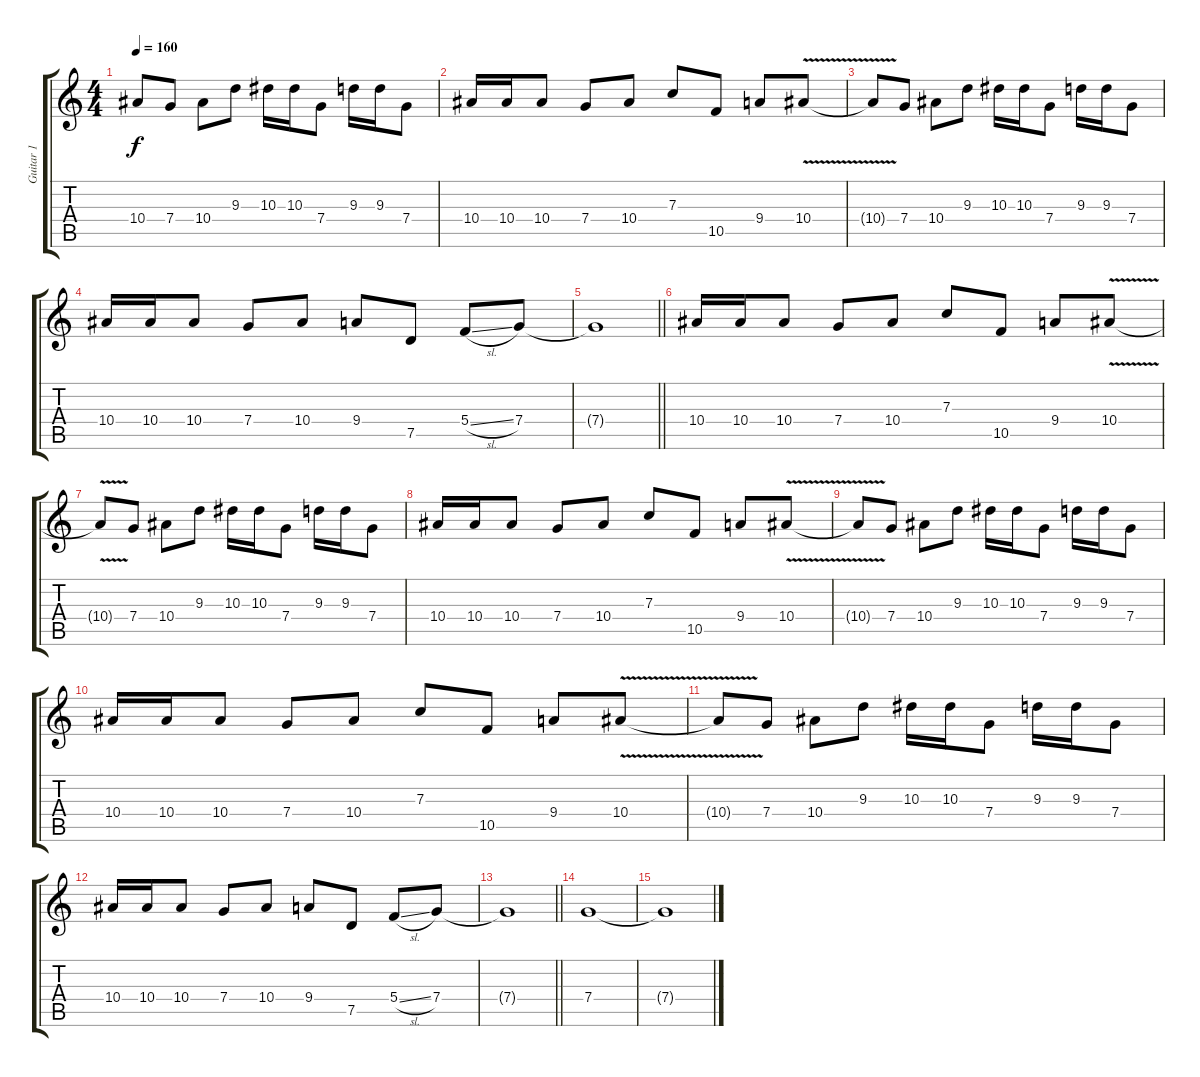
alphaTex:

\track ("Guitar 1" "Guitar 1") {instrument distortionguitar}
\staff {score tabs}
\tuning (D4 A3 F3 C3 G2 D2) {hide}
\ts (4 4)
\tempo 160
\clef g2
\ks c
10.4{t}.8{dy f} 7.4.8 10.4.8 9.3.8 10.3.16 10.3.16 7.4.8 9.3.16 9.3.16 7.4.8 |
10.4.16 10.4.16 10.4.8 7.4.8 10.4.8 7.3.8 10.5.8 9.4.8 10.4{v}.8 |
10.4{t}.8 7.4.8 10.4.8 9.3.8 10.3.16 10.3.16 7.4.8 9.3.16 9.3.16 7.4.8 |
10.4.16 10.4.16 10.4.8 7.4.8 10.4.8 9.4.8 7.5.8 5.4{sl}.8 7.4.8 |
\barLineRight lightlight
7.4{t}.1 |
10.4.16 10.4.16 10.4.8 7.4.8 10.4.8 7.3.8 10.5.8 9.4.8 10.4{v}.8 |
10.4{t}.8 7.4.8 10.4.8 9.3.8 10.3.16 10.3.16 7.4.8 9.3.16 9.3.16 7.4.8 |
10.4.16 10.4.16 10.4.8 7.4.8 10.4.8 7.3.8 10.5.8 9.4.8 10.4{v}.8 |
10.4{t}.8 7.4.8 10.4.8 9.3.8 10.3.16 10.3.16 7.4.8 9.3.16 9.3.16 7.4.8 |
10.4.16 10.4.16 10.4.8 7.4.8 10.4.8 7.3.8 10.5.8 9.4.8 10.4{v}.8 |
10.4{t}.8 7.4.8 10.4.8 9.3.8 10.3.16 10.3.16 7.4.8 9.3.16 9.3.16 7.4.8 |
10.4.16 10.4.16 10.4.8 7.4.8 10.4.8 9.4.8 7.5.8 5.4{sl}.8 7.4.8 |
\barLineRight lightlight
7.4{t}.1 |
7.4.1{volume 0} |
7.4{t}.1
